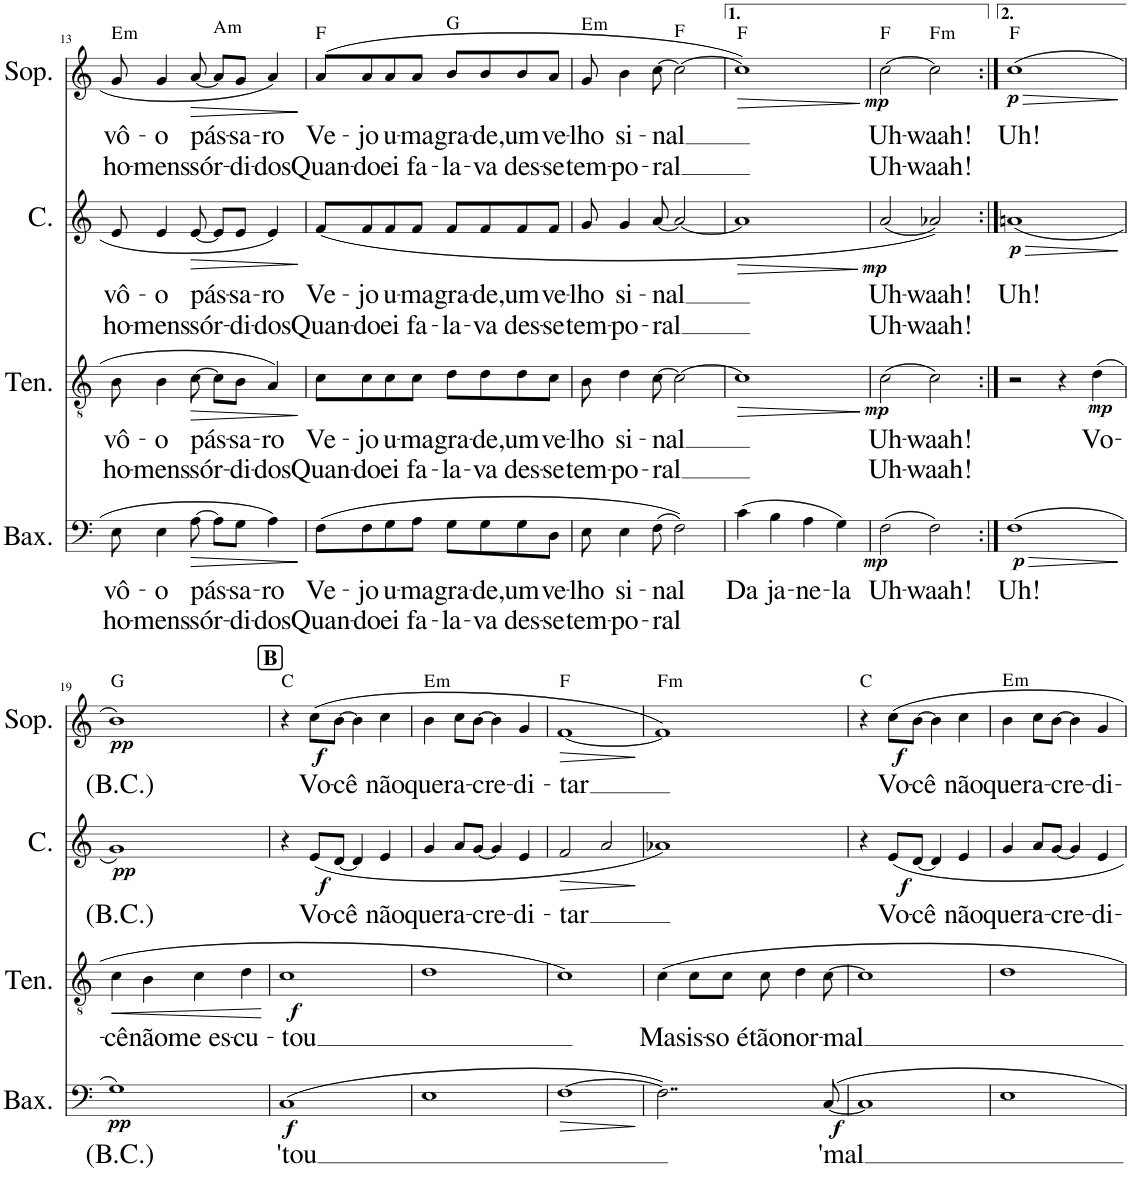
**kern	**text	**text	**dynam	**kern	**text	**text	**dynam	**kern	**text	**text	**dynam	**kern	**text	**text	**dynam	**harte
*part4	*part4	*part4	*part4	*part3	*part3	*part3	*part3	*part2	*part2	*part2	*part2	*part1	*part1	*part1	*part1	*part1
*staff4	*staff4	*staff4	*staff4	*staff3	*staff3	*staff3	*staff3	*staff2	*staff2	*staff2	*staff2	*staff1	*staff1	*staff1	*staff1	*
*I"Baixo	*	*	*	*I"Tenor	*	*	*	*I"Contralto	*	*	*	*I"Soprano	*	*	*	*
*I'Bax.	*	*	*	*I'Ten.	*	*	*	*I'C.	*	*	*	*I'Sop.	*	*	*	*
!!LO:PB:g=z
*clefF4	*	*	*	*clefGv2	*	*	*	*clefG2	*	*	*	*clefG2	*	*	*	*
*k[]	*	*	*	*k[]	*	*	*	*k[]	*	*	*	*k[]	*	*	*	*
*M4/4	*	*	*	*M4/4	*	*	*	*M4/4	*	*	*	*M4/4	*	*	*	*
=13	=13	=13	=13	=13	=13	=13	=13	=13	=13	=13	=13	=13	=13	=13	=13	=13
!	!LO:LY:b	!LO:LY:b	!	!	!LO:LY:b	!LO:LY:b	!	!	!LO:LY:b	!LO:LY:b	!	!	!LO:LY:b	!LO:LY:b	!	!LO:H:kt=m
8E\	vô-	ho-	.	8B\	vô-	ho-	.	8e/	vô-	ho-	.	8g/	vô-	ho-	.	E:min
!	!LO:LY:b	!LO:LY:b	!	!	!LO:LY:b	!LO:LY:b	!	!	!LO:LY:b	!LO:LY:b	!	!	!LO:LY:b	!LO:LY:b	!	!
4E\	-o	-mens	.	4B\	-o	-mens	.	4e/	-o	-mens	.	4g/	-o	-mens	.	.
!	!LO:LY:b	!LO:LY:b	!LO:HP:b	!	!LO:LY:b	!LO:LY:b	!LO:HP:b	!	!LO:LY:b	!LO:LY:b	!LO:HP:b	!	!LO:LY:b	!LO:LY:b	!LO:HP:b	!
[8A\	pás-	sór-	>	[8c\	pás-	sór-	>	[8e/	pás-	sór-	>	[8a/	pás-	sór-	>	.
!	!	!	!	!	!	!	!	!	!	!	!	!	!	!	!	!LO:H:kt=m
8A\L]	.	.	.	8c\L]	.	.	.	8e/L]	.	.	.	8a/L]	.	.	.	A:min
!	!LO:LY:b	!LO:LY:b	!	!	!LO:LY:b	!LO:LY:b	!	!	!LO:LY:b	!LO:LY:b	!	!	!LO:LY:b	!LO:LY:b	!	!
8G\J	-sa-	-di-	.	8B\J	-sa-	-di-	.	8e/J	-sa-	-di-	.	8g/J	-sa-	-di-	.	.
!	!LO:LY:b	!LO:LY:b	!	!	!LO:LY:b	!LO:LY:b	!	!	!LO:LY:b	!LO:LY:b	!	!	!LO:LY:b	!LO:LY:b	!	!
4A\	-ro	-dos	.	4A/	-ro	-dos	.	4e/	-ro	-dos	.	4a/	-ro	-dos	.	.
.	.	.	]	.	.	.	]	.	.	.	]	.	.	.	]	.
=14	=14	=14	=14	=14	=14	=14	=14	=14	=14	=14	=14	=14	=14	=14	=14	=14
!	!LO:LY:b	!LO:LY:b	!	!	!LO:LY:b	!LO:LY:b	!	!	!LO:LY:b	!LO:LY:b	!	!	!LO:LY:b	!LO:LY:b	!	!
(8F\L	Ve-	Quan-	.	8c\L	Ve-	Quan-	.	(8f/L	Ve-	Quan-	.	(8a/L	Ve-	Quan-	.	F:maj
!	!LO:LY:b	!LO:LY:b	!	!	!LO:LY:b	!LO:LY:b	!	!	!LO:LY:b	!LO:LY:b	!	!	!LO:LY:b	!LO:LY:b	!	!
8F\	-jo	-do	.	8c\	-jo	-do	.	8f/	-jo	-do	.	8a/	-jo	-do	.	.
!	!LO:LY:b	!LO:LY:b	!	!	!LO:LY:b	!LO:LY:b	!	!	!LO:LY:b	!LO:LY:b	!	!	!LO:LY:b	!LO:LY:b	!	!
8G\	u-	ei	.	8c\	u-	ei	.	8f/	u-	ei	.	8a/	u-	ei	.	.
!	!LO:LY:b	!LO:LY:b	!	!	!LO:LY:b	!LO:LY:b	!	!	!LO:LY:b	!LO:LY:b	!	!	!LO:LY:b	!LO:LY:b	!	!
8A\J	-ma	fa-	.	8c\J	-ma	fa-	.	8f/J	-ma	fa-	.	8a/J	-ma	fa-	.	.
!	!LO:LY:b	!LO:LY:b	!	!	!LO:LY:b	!LO:LY:b	!	!	!LO:LY:b	!LO:LY:b	!	!	!LO:LY:b	!LO:LY:b	!	!
8G\L	gra-	-la-	.	8d\L	gra-	-la-	.	8f/L	gra-	-la-	.	8b/L	gra-	-la-	.	G:maj
!	!LO:LY:b	!LO:LY:b	!	!	!LO:LY:b	!LO:LY:b	!	!	!LO:LY:b	!LO:LY:b	!	!	!LO:LY:b	!LO:LY:b	!	!
8G\	-de,	-va	.	8d\	-de,	-va	.	8f/	-de,	-va	.	8b/	-de,	-va	.	.
!	!LO:LY:b	!LO:LY:b	!	!	!LO:LY:b	!LO:LY:b	!	!	!LO:LY:b	!LO:LY:b	!	!	!LO:LY:b	!LO:LY:b	!	!
8G\	um	des-	.	8d\	um	des-	.	8f/	um	des-	.	8b/	um	des-	.	.
!	!LO:LY:b	!LO:LY:b	!	!	!LO:LY:b	!LO:LY:b	!	!	!LO:LY:b	!LO:LY:b	!	!	!LO:LY:b	!LO:LY:b	!	!
8D\J	ve-	-se	.	8c\J	ve-	-se	.	8f/J	ve-	-se	.	8a/J	ve-	-se	.	.
=15	=15	=15	=15	=15	=15	=15	=15	=15	=15	=15	=15	=15	=15	=15	=15	=15
!	!LO:LY:b	!LO:LY:b	!	!	!LO:LY:b	!LO:LY:b	!	!	!LO:LY:b	!LO:LY:b	!	!	!LO:LY:b	!LO:LY:b	!	!LO:H:kt=m
8E\	-lho	tem-	.	8B\	-lho	tem-	.	8g/	-lho	tem-	.	8g/	-lho	tem-	.	E:min
!	!LO:LY:b	!LO:LY:b	!	!	!LO:LY:b	!LO:LY:b	!	!	!LO:LY:b	!LO:LY:b	!	!	!LO:LY:b	!LO:LY:b	!	!
4E\	si-	-po-	.	4d\	si-	-po-	.	4g/	si-	-po-	.	4b\	si-	-po-	.	.
!	!LO:LY:b	!LO:LY:b	!	!	!LO:LY:b	!LO:LY:b	!	!	!LO:LY:b	!LO:LY:b	!	!	!LO:LY:b	!LO:LY:b	!	!
(8F\	-nal	-ral	.	[8c\	-nal	-ral	.	[8a/	-nal	-ral	.	[8cc\	-nal	-ral	.	.
2F\))	.	.	.	2c\_	.	.	.	2a/_	.	.	.	2cc\_	.	.	.	F:maj
=16	=16	=16	=16	=16	=16	=16	=16	=16	=16	=16	=16	=16	=16	=16	=16	=16
!	!LO:LY:b	!	!	!	!	!	!LO:HP:b	!	!	!	!LO:HP:b	!	!	!	!LO:HP:b	!
(4c\	Da	.	.	1c]	.	.	>	1a]	.	.	>	1cc])	.	.	>	F:maj
!	!LO:LY:b	!	!	!	!	!	!	!	!	!	!	!	!	!	!	!
4B\	ja-	.	.	.	.	.	.	.	.	.	.	.	.	.	.	.
!	!LO:LY:b	!	!	!	!	!	!	!	!	!	!	!	!	!	!	!
4A\	-ne-	.	.	.	.	.	.	.	.	.	.	.	.	.	.	.
!	!LO:LY:b	!	!	!	!	!	!	!	!	!	!	!	!	!	!	!
4G\)	-la	.	.	.	.	.	.	.	.	.	.	.	.	.	.	.
.	.	.	.	.	.	.	]	.	.	.	]	.	.	.	]	.
=17	=17	=17	=17	=17	=17	=17	=17	=17	=17	=17	=17	=17	=17	=17	=17	=17
!	!LO:LY:b	!	!LO:DY:b	!	!LO:LY:b	!LO:LY:b	!LO:DY:b	!	!LO:LY:b	!LO:LY:b	!LO:DY:b	!	!LO:LY:b	!LO:LY:b	!LO:DY:b	!
(2F\	Uh-	.	mp	(2c\	Uh-	Uh-	mp	(2a/	Uh-	Uh-	mp	[2cc\	Uh-	Uh-	mp	F:maj
!	!LO:LY:b	!	!	!	!LO:LY:b	!LO:LY:b	!	!	!LO:LY:b	!LO:LY:b	!	!	!LO:LY:b	!LO:LY:b	!	!LO:H:kt=m
2F\)	-waah!	.	.	2c\)	-waah!	-waah!	.	2a-X/))	-waah!	-waah!	.	2cc\]	-waah!	-waah!	.	F:min
=18:|!	=18:|!	=18:|!	=18:|!	=18:|!	=18:|!	=18:|!	=18:|!	=18:|!	=18:|!	=18:|!	=18:|!	=18:|!	=18:|!	=18:|!	=18:|!	=18:|!
!	!LO:LY:b	!	!LO:HP:b	!	!	!	!	!	!LO:LY:b	!	!LO:HP:b	!	!LO:LY:b	!	!LO:HP:b	!
!	!	!	!LO:DY:n=1:b	!	!	!	!	!	!	!	!LO:DY:n=1:b	!	!	!	!LO:DY:n=1:b	!
(1F	Uh!	.	> p	2r	.	.	.	(1an	Uh!	.	> p	(1cc	Uh!	.	> p	F:maj
.	.	.	.	4r	.	.	.	.	.	.	.	.	.	.	.	.
!	!	!	!	!	!LO:LY:b	!	!LO:DY:b	!	!	!	!	!	!	!	!	!
.	.	.	.	(4d\	Vo-	.	mp	.	.	.	.	.	.	.	.	.
.	.	.	]	.	.	.	.	.	.	.	]	.	.	.	]	.
!!LO:LB:g=z
=19	=19	=19	=19	=19	=19	=19	=19	=19	=19	=19	=19	=19	=19	=19	=19	=19
!	!LO:LY:b	!	!LO:DY:b	!	!LO:LY:b	!	!LO:HP:b	!	!LO:LY:b	!	!LO:DY:b	!	!LO:LY:b	!	!LO:DY:b	!
1G)	(B.C.)	.	pp	4c\	-cê	.	<	1g)	(B.C.)	.	pp	1b)	(B.C.)	.	pp	G:maj
!	!	!	!	!	!LO:LY:b	!	!	!	!	!	!	!	!	!	!	!
.	.	.	.	4B\	não	.	.	.	.	.	.	.	.	.	.	.
!	!	!	!	!	!LO:LY:b	!	!	!	!	!	!	!	!	!	!	!
.	.	.	.	4c\	me es-	.	.	.	.	.	.	.	.	.	.	.
!	!	!	!	!	!LO:LY:b	!	!	!	!	!	!	!	!	!	!	!
.	.	.	.	4d\	-cu-	.	.	.	.	.	.	.	.	.	.	.
.	.	.	.	.	.	.	[	.	.	.	.	.	.	.	.	.
!!LO:REH:place=s1:a:B:cj:fs=14:t=B
=20	=20	=20	=20	=20	=20	=20	=20	=20	=20	=20	=20	=20	=20	=20	=20	=20
!	!LO:LY:b	!	!LO:DY:b	!	!LO:LY:b	!	!LO:DY:b	!	!	!	!	!	!	!	!	!
(1C	'tou	.	f	1c	-tou	.	f	4r	.	.	.	4r	.	.	.	C:maj
!	!	!	!	!	!	!	!	!	!LO:LY:b	!	!LO:DY:b	!	!LO:LY:b	!	!LO:DY:b	!
.	.	.	.	.	.	.	.	(8e/L	Vo-	.	f	(8cc\L	Vo-	.	f	.
!	!	!	!	!	!	!	!	!	!LO:LY:b	!	!	!	!LO:LY:b	!	!	!
.	.	.	.	.	.	.	.	[8d/J	-cê	.	.	[8b\J	-cê	.	.	.
.	.	.	.	.	.	.	.	4d/]	.	.	.	4b\]	.	.	.	.
!	!	!	!	!	!	!	!	!	!LO:LY:b	!	!	!	!LO:LY:b	!	!	!
.	.	.	.	.	.	.	.	4e/	não	.	.	4cc\	não	.	.	.
=21	=21	=21	=21	=21	=21	=21	=21	=21	=21	=21	=21	=21	=21	=21	=21	=21
!	!	!	!	!	!	!	!	!	!LO:LY:b	!	!	!	!LO:LY:b	!	!	!LO:H:kt=m
1E	.	.	.	1d	.	.	.	4g/	quer	.	.	4b\	quer	.	.	E:min
!	!	!	!	!	!	!	!	!	!LO:LY:b	!	!	!	!LO:LY:b	!	!	!
.	.	.	.	.	.	.	.	8a/L	a-	.	.	8cc\L	a-	.	.	.
!	!	!	!	!	!	!	!	!	!LO:LY:b	!	!	!	!LO:LY:b	!	!	!
.	.	.	.	.	.	.	.	[8g/J	-cre-	.	.	[8b\J	-cre-	.	.	.
.	.	.	.	.	.	.	.	4g/]	.	.	.	4b\]	.	.	.	.
!	!	!	!	!	!	!	!	!	!LO:LY:b	!	!	!	!LO:LY:b	!	!	!
.	.	.	.	.	.	.	.	4e/	-di-	.	.	4g/	-di-	.	.	.
=22	=22	=22	=22	=22	=22	=22	=22	=22	=22	=22	=22	=22	=22	=22	=22	=22
!	!	!	!LO:HP:b	!	!	!	!	!	!LO:LY:b	!	!LO:HP:b	!	!LO:LY:b	!	!LO:HP:b	!
[1F	.	.	>	1c)	.	.	.	2f/	-tar	.	>	[1f	-tar	.	>	F:maj
.	.	.	.	.	.	.	.	2a/	.	.	.	.	.	.	.	.
.	.	.	]	.	.	.	.	.	.	.	]	.	.	.	]	.
=23	=23	=23	=23	=23	=23	=23	=23	=23	=23	=23	=23	=23	=23	=23	=23	=23
!	!	!	!	!	!LO:LY:b	!	!	!	!	!	!	!	!	!	!	!LO:H:kt=m
2..F\])	.	.	.	4c\	Mas	.	.	1a-X)	.	.	.	1f])	.	.	.	F:min
!	!	!	!	!	!LO:LY:b	!	!	!	!	!	!	!	!	!	!	!
.	.	.	.	8c\L	is-	.	.	.	.	.	.	.	.	.	.	.
!	!	!	!	!	!LO:LY:b	!	!	!	!	!	!	!	!	!	!	!
.	.	.	.	8c\J	-so é	.	.	.	.	.	.	.	.	.	.	.
!	!	!	!	!	!LO:LY:b	!	!	!	!	!	!	!	!	!	!	!
.	.	.	.	8c\	tão	.	.	.	.	.	.	.	.	.	.	.
!	!	!	!	!	!LO:LY:b	!	!	!	!	!	!	!	!	!	!	!
.	.	.	.	4d\	nor-	.	.	.	.	.	.	.	.	.	.	.
!	!LO:LY:b	!	!LO:DY:b	!	!LO:LY:b	!	!	!	!	!	!	!	!	!	!	!
[8C/	'mal	.	f	[8c\	-mal	.	.	.	.	.	.	.	.	.	.	.
=24	=24	=24	=24	=24	=24	=24	=24	=24	=24	=24	=24	=24	=24	=24	=24	=24
1C]	.	.	.	1c]	.	.	.	4r	.	.	.	4r	.	.	.	C:maj
!	!	!	!	!	!	!	!	!	!LO:LY:b	!	!LO:DY:b	!	!LO:LY:b	!	!LO:DY:b	!
.	.	.	.	.	.	.	.	8e/L	Vo-	.	f	8cc\L	Vo-	.	f	.
!	!	!	!	!	!	!	!	!	!LO:LY:b	!	!	!	!LO:LY:b	!	!	!
.	.	.	.	.	.	.	.	[8d/J	-cê	.	.	[8b\J	-cê	.	.	.
.	.	.	.	.	.	.	.	4d/]	.	.	.	4b\]	.	.	.	.
!	!	!	!	!	!	!	!	!	!LO:LY:b	!	!	!	!LO:LY:b	!	!	!
.	.	.	.	.	.	.	.	4e/	não	.	.	4cc\	não	.	.	.
=25	=25	=25	=25	=25	=25	=25	=25	=25	=25	=25	=25	=25	=25	=25	=25	=25
!	!	!	!	!	!	!	!	!	!LO:LY:b	!	!	!	!LO:LY:b	!	!	!LO:H:kt=m
1E	.	.	.	1d	.	.	.	4g/	quer	.	.	4b\	quer	.	.	E:min
!	!	!	!	!	!	!	!	!	!LO:LY:b	!	!	!	!LO:LY:b	!	!	!
.	.	.	.	.	.	.	.	8a/L	a-	.	.	8cc\L	a-	.	.	.
!	!	!	!	!	!	!	!	!	!LO:LY:b	!	!	!	!LO:LY:b	!	!	!
.	.	.	.	.	.	.	.	[8g/J	-cre-	.	.	[8b\J	-cre-	.	.	.
.	.	.	.	.	.	.	.	4g/]	.	.	.	4b\]	.	.	.	.
!	!	!	!	!	!	!	!	!	!LO:LY:b	!	!	!	!LO:LY:b	!	!	!
.	.	.	.	.	.	.	.	4e/	-di-	.	.	4g/	-di-	.	.	.
=	=	=	=	=	=	=	=	=	=	=	=	=	=	=	=	=
*-	*-	*-	*-	*-	*-	*-	*-	*-	*-	*-	*-	*-	*-	*-	*-	*-
